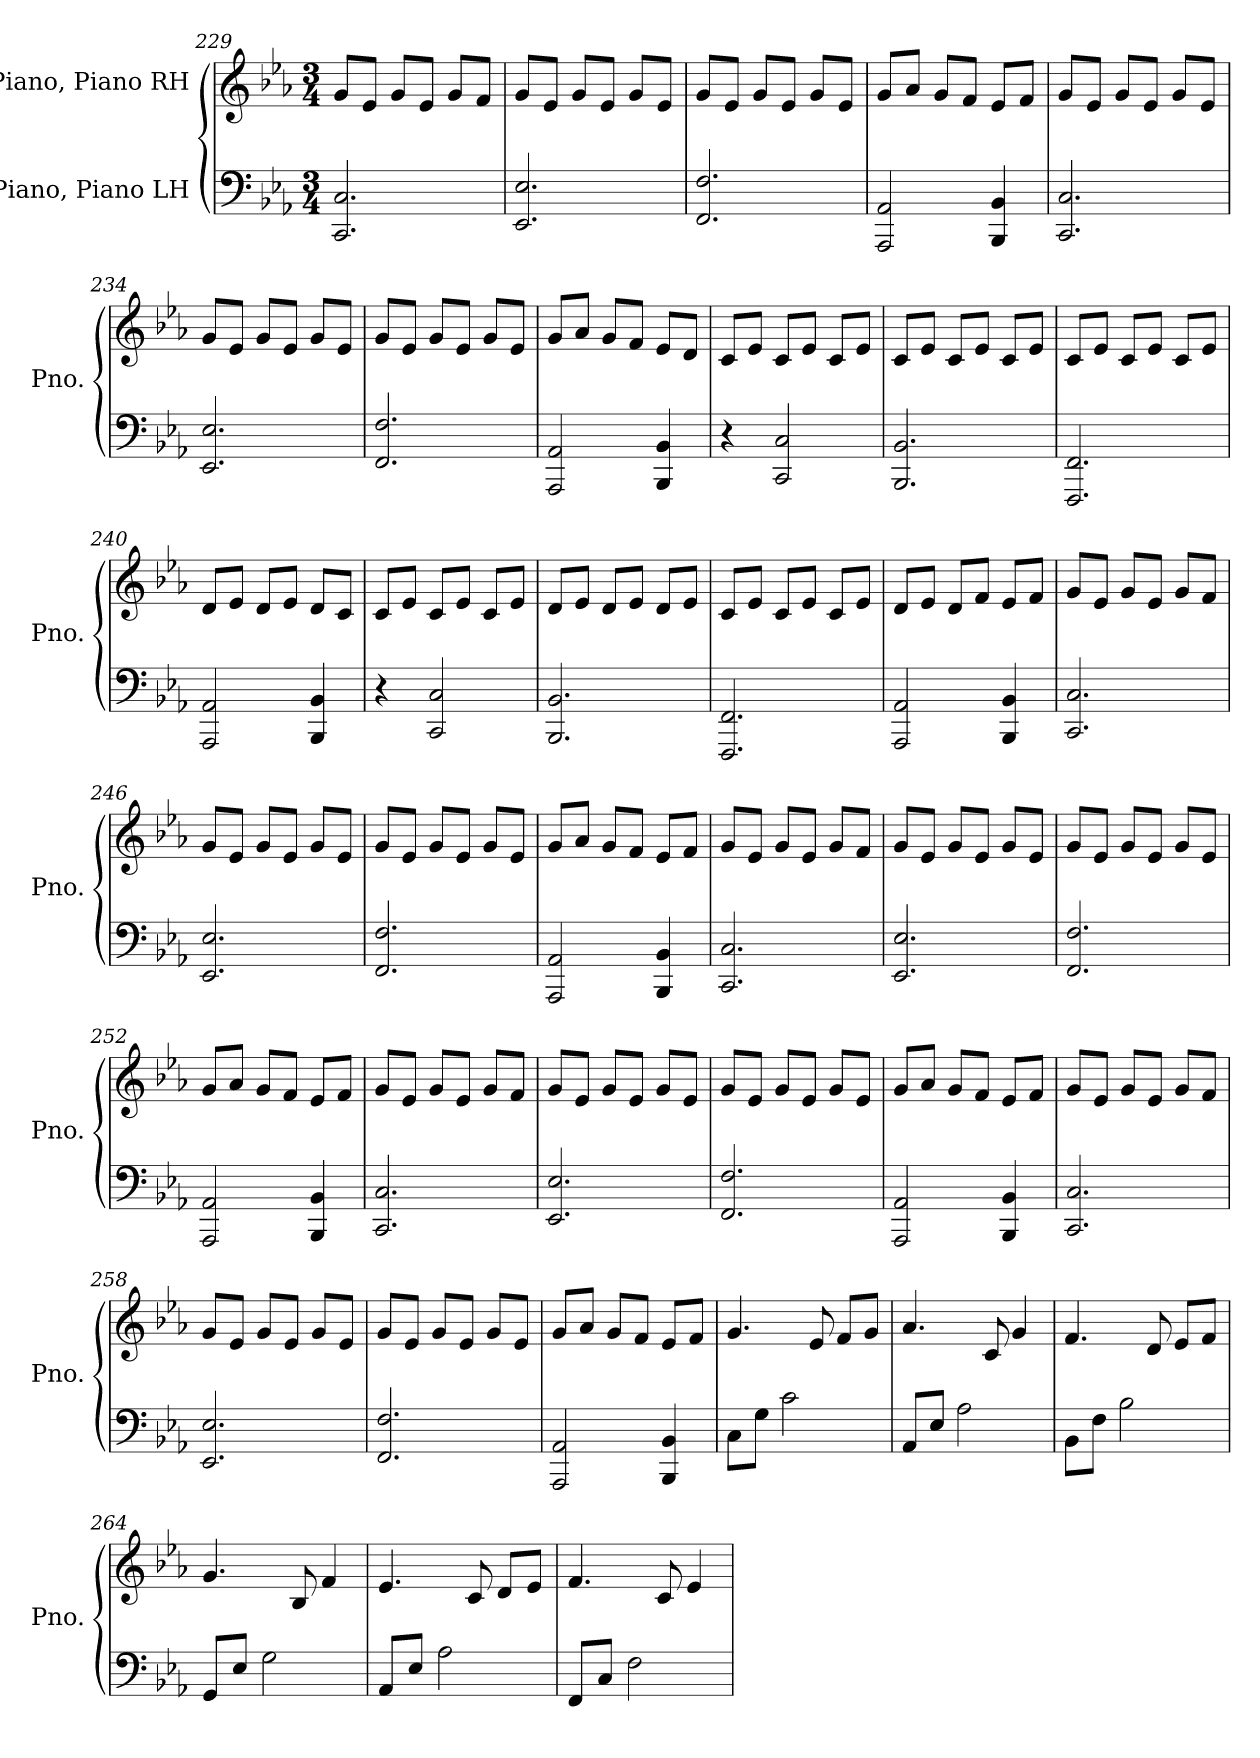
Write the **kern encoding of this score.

**kern	**kern
*part2	*part1
*staff2	*staff1
*I"Piano, Piano LH	*I"Piano, Piano RH
*I'Pno.	*I'Pno.
*clefF4	*clefG2
*k[b-e-a-]	*k[b-e-a-]
*M3/4	*M3/4
=229	=229
2.CC/ 2.C/	8g/L
.	8e-/J
.	8g/L
.	8e-/J
.	8g/L
.	8f/J
!!LO:LB:g=z
=230	=230
2.EE-/ 2.E-/	8g/L
.	8e-/J
.	8g/L
.	8e-/J
.	8g/L
.	8e-/J
=231	=231
2.FF/ 2.F/	8g/L
.	8e-/J
.	8g/L
.	8e-/J
.	8g/L
.	8e-/J
=232	=232
2AAA-/ 2AA-/	8g/L
.	8a-/J
.	8g/L
.	8f/J
4BBB-/ 4BB-/	8e-/L
.	8f/J
=233	=233
2.CC/ 2.C/	8g/L
.	8e-/J
.	8g/L
.	8e-/J
.	8g/L
.	8e-/J
=234	=234
2.EE-/ 2.E-/	8g/L
.	8e-/J
.	8g/L
.	8e-/J
.	8g/L
.	8e-/J
=235	=235
2.FF/ 2.F/	8g/L
.	8e-/J
.	8g/L
.	8e-/J
.	8g/L
.	8e-/J
!!LO:LB:g=z
=236	=236
2AAA-/ 2AA-/	8g/L
.	8a-/J
.	8g/L
.	8f/J
4BBB-/ 4BB-/	8e-/L
.	8d/J
=237	=237
4r	8c/L
.	8e-/J
2CC/ 2C/	8c/L
.	8e-/J
.	8c/L
.	8e-/J
=238	=238
2.BBB-/ 2.BB-/	8c/L
.	8e-/J
.	8c/L
.	8e-/J
.	8c/L
.	8e-/J
=239	=239
2.FFF/ 2.FF/	8c/L
.	8e-/J
.	8c/L
.	8e-/J
.	8c/L
.	8e-/J
=240	=240
2AAA-/ 2AA-/	8d/L
.	8e-/J
.	8d/L
.	8e-/J
4BBB-/ 4BB-/	8d/L
.	8c/J
=241	=241
4r	8c/L
.	8e-/J
2CC/ 2C/	8c/L
.	8e-/J
.	8c/L
.	8e-/J
!!LO:LB:g=z
=242	=242
2.BBB-/ 2.BB-/	8d/L
.	8e-/J
.	8d/L
.	8e-/J
.	8d/L
.	8e-/J
=243	=243
2.FFF/ 2.FF/	8c/L
.	8e-/J
.	8c/L
.	8e-/J
.	8c/L
.	8e-/J
=244	=244
2AAA-/ 2AA-/	8d/L
.	8e-/J
.	8d/L
.	8f/J
4BBB-/ 4BB-/	8e-/L
.	8f/J
=245	=245
2.CC/ 2.C/	8g/L
.	8e-/J
.	8g/L
.	8e-/J
.	8g/L
.	8f/J
=246	=246
2.EE-/ 2.E-/	8g/L
.	8e-/J
.	8g/L
.	8e-/J
.	8g/L
.	8e-/J
=247	=247
2.FF/ 2.F/	8g/L
.	8e-/J
.	8g/L
.	8e-/J
.	8g/L
.	8e-/J
!!LO:LB:g=z
=248	=248
2AAA-/ 2AA-/	8g/L
.	8a-/J
.	8g/L
.	8f/J
4BBB-/ 4BB-/	8e-/L
.	8f/J
=249	=249
2.CC/ 2.C/	8g/L
.	8e-/J
.	8g/L
.	8e-/J
.	8g/L
.	8f/J
=250	=250
2.EE-/ 2.E-/	8g/L
.	8e-/J
.	8g/L
.	8e-/J
.	8g/L
.	8e-/J
=251	=251
2.FF/ 2.F/	8g/L
.	8e-/J
.	8g/L
.	8e-/J
.	8g/L
.	8e-/J
=252	=252
2AAA-/ 2AA-/	8g/L
.	8a-/J
.	8g/L
.	8f/J
4BBB-/ 4BB-/	8e-/L
.	8f/J
=253	=253
2.CC/ 2.C/	8g/L
.	8e-/J
.	8g/L
.	8e-/J
.	8g/L
.	8f/J
!!LO:PB:g=z
=254	=254
2.EE-/ 2.E-/	8g/L
.	8e-/J
.	8g/L
.	8e-/J
.	8g/L
.	8e-/J
=255	=255
2.FF/ 2.F/	8g/L
.	8e-/J
.	8g/L
.	8e-/J
.	8g/L
.	8e-/J
=256	=256
2AAA-/ 2AA-/	8g/L
.	8a-/J
.	8g/L
.	8f/J
4BBB-/ 4BB-/	8e-/L
.	8f/J
=257	=257
2.CC/ 2.C/	8g/L
.	8e-/J
.	8g/L
.	8e-/J
.	8g/L
.	8f/J
=258	=258
2.EE-/ 2.E-/	8g/L
.	8e-/J
.	8g/L
.	8e-/J
.	8g/L
.	8e-/J
=259	=259
2.FF/ 2.F/	8g/L
.	8e-/J
.	8g/L
.	8e-/J
.	8g/L
.	8e-/J
!!LO:LB:g=z
=260	=260
2AAA-/ 2AA-/	8g/L
.	8a-/J
.	8g/L
.	8f/J
4BBB-/ 4BB-/	8e-/L
.	8f/J
=261	=261
8C\L	4.g/
8G\J	.
2c\	.
.	8e-/
.	8f/L
.	8g/J
=262	=262
8AA-/L	4.a-/
8E-/J	.
2A-\	.
.	8c/
.	4g/
=263	=263
8BB-\L	4.f/
8F\J	.
2B-\	.
.	8d/
.	8e-/L
.	8f/J
=264	=264
8GG/L	4.g/
8E-/J	.
2G\	.
.	8B-/
.	4f/
=265	=265
8AA-/L	4.e-/
8E-/J	.
2A-\	.
.	8c/
.	8d/L
.	8e-/J
!!LO:LB:g=z
=266	=266
8FF/L	4.f/
8C/J	.
2F\	.
.	8c/
.	4e-/
=	=
*-	*-
